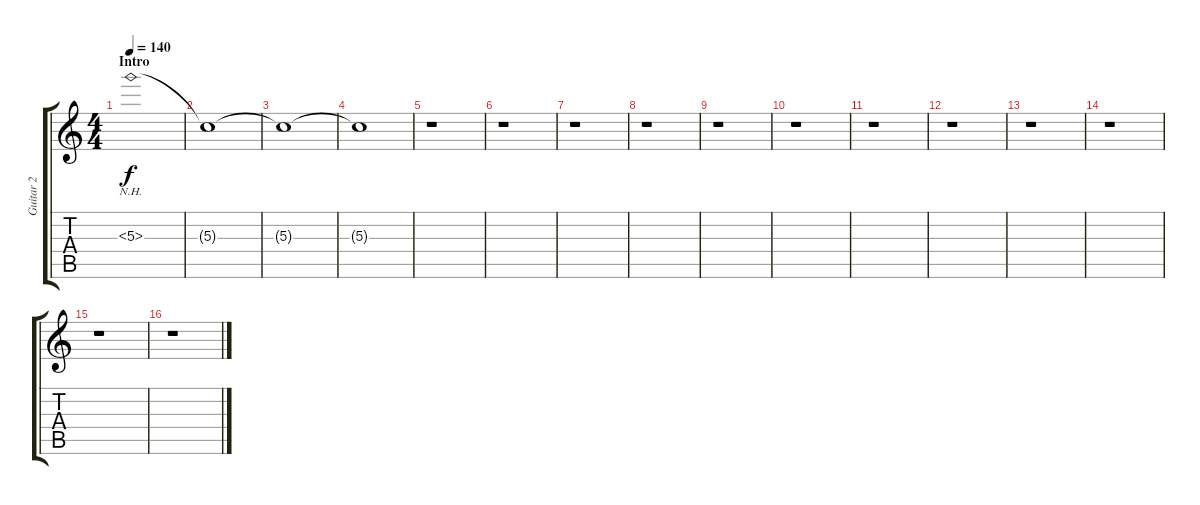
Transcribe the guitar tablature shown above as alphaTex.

\track ("Guitar 2" "Guitar 2") {instrument overdrivenguitar}
\staff {score tabs}
\tuning (E4 B3 G3 D3 A2 E2) {hide}
\ts (4 4)
\section ("" "Intro")
\tempo 140
\clef g2
\ks c
5.3{nh}.1{dy f instrument overdrivenguitar} |
5.3{t}.1{volume 0} |
5.3{t}.1 |
5.3{t}.1 |
r.1{volume 13} |
r.1 |
r.1 |
r.1 |
r.1 |
r.1 |
r.1 |
r.1 |
r.1 |
r.1 |
r.1 |
r.1
